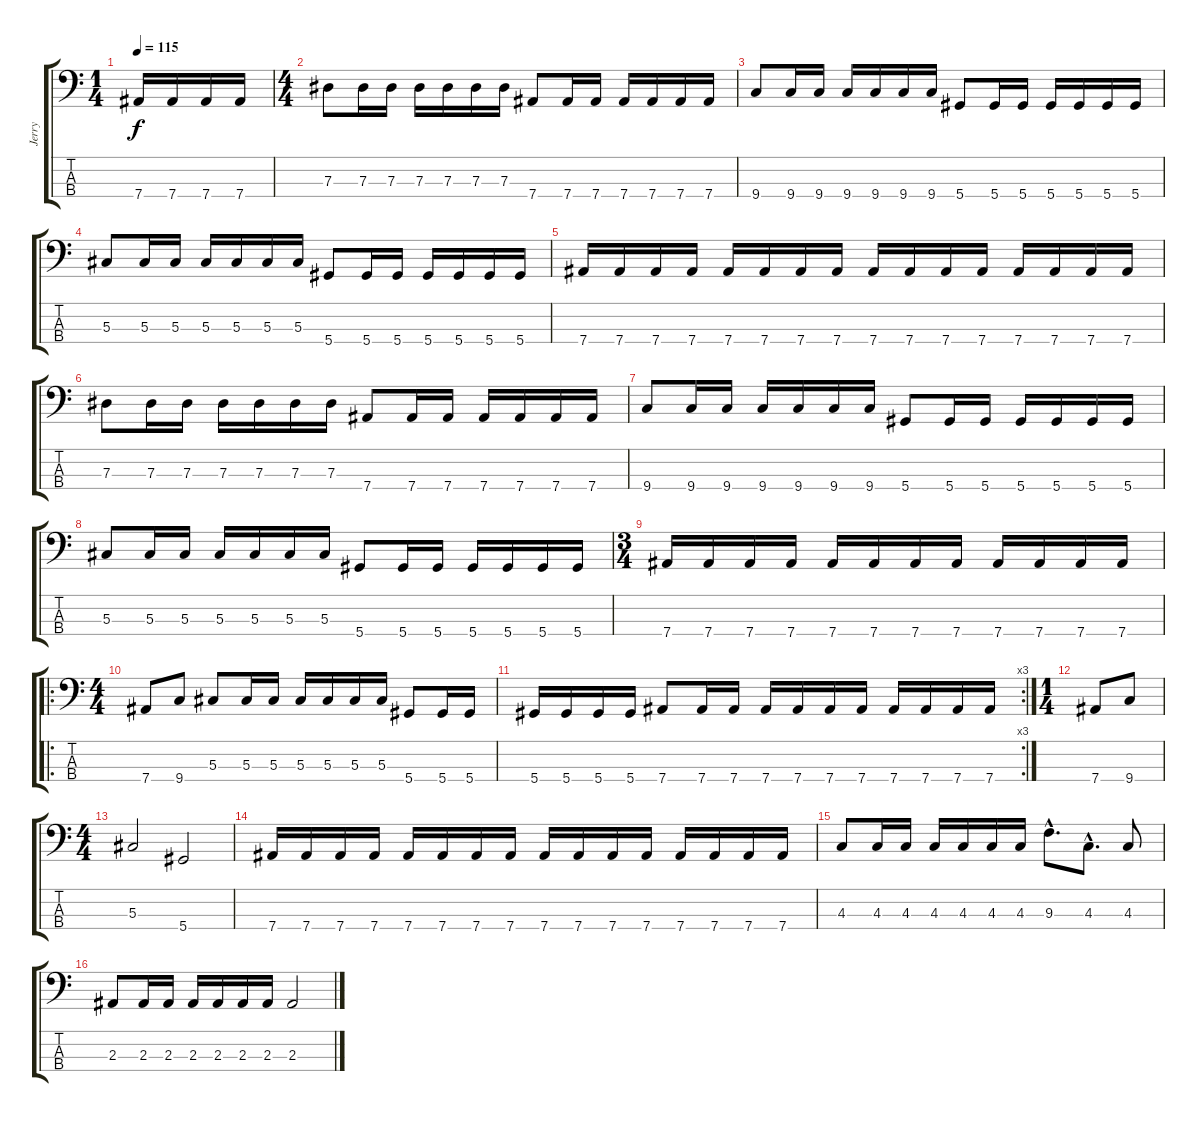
\track ("Jerry" "Jerry") {instrument electricbassfinger}
\staff {score tabs}
\tuning (Gb2 Db2 Ab1 Eb1) {hide}
\ts (1 4)
\tempo 115
\clef f4
\ks c
7.4.16{dy f} 7.4.16 7.4.16 7.4.16 |
\ts (4 4)
7.3.8 7.3.16 7.3.16 7.3.16 7.3.16 7.3.16 7.3.16 7.4.8 7.4.16 7.4.16 7.4.16 7.4.16 7.4.16 7.4.16 |
9.4.8 9.4.16 9.4.16 9.4.16 9.4.16 9.4.16 9.4.16 5.4.8 5.4.16 5.4.16 5.4.16 5.4.16 5.4.16 5.4.16 |
5.3.8 5.3.16 5.3.16 5.3.16 5.3.16 5.3.16 5.3.16 5.4.8 5.4.16 5.4.16 5.4.16 5.4.16 5.4.16 5.4.16 |
7.4.16 7.4.16 7.4.16 7.4.16 7.4.16 7.4.16 7.4.16 7.4.16 7.4.16 7.4.16 7.4.16 7.4.16 7.4.16 7.4.16 7.4.16 7.4.16 |
7.3.8 7.3.16 7.3.16 7.3.16 7.3.16 7.3.16 7.3.16 7.4.8 7.4.16 7.4.16 7.4.16 7.4.16 7.4.16 7.4.16 |
9.4.8 9.4.16 9.4.16 9.4.16 9.4.16 9.4.16 9.4.16 5.4.8 5.4.16 5.4.16 5.4.16 5.4.16 5.4.16 5.4.16 |
5.3.8 5.3.16 5.3.16 5.3.16 5.3.16 5.3.16 5.3.16 5.4.8 5.4.16 5.4.16 5.4.16 5.4.16 5.4.16 5.4.16 |
\ts (3 4)
7.4.16 7.4.16 7.4.16 7.4.16 7.4.16 7.4.16 7.4.16 7.4.16 7.4.16 7.4.16 7.4.16 7.4.16 |
\ro
\ts (4 4)
7.4.8 9.4.8 5.3.8 5.3.16 5.3.16 5.3.16 5.3.16 5.3.16 5.3.16 5.4.8 5.4.16 5.4.16 |
\rc 3
5.4.16 5.4.16 5.4.16 5.4.16 7.4.8 7.4.16 7.4.16 7.4.16 7.4.16 7.4.16 7.4.16 7.4.16 7.4.16 7.4.16 7.4.16 |
\ts (1 4)
7.4.8 9.4.8 |
\ts (4 4)
5.3.2 5.4.2 |
7.4.16 7.4.16 7.4.16 7.4.16 7.4.16 7.4.16 7.4.16 7.4.16 7.4.16 7.4.16 7.4.16 7.4.16 7.4.16 7.4.16 7.4.16 7.4.16 |
4.3.8 4.3.16 4.3.16 4.3.16 4.3.16 4.3.16 4.3.16 9.3{hac}.8{d} 4.3{hac}.8{d} 4.3.8 |
2.3.8 2.3.16 2.3.16 2.3.16 2.3.16 2.3.16 2.3.16 2.3.2
